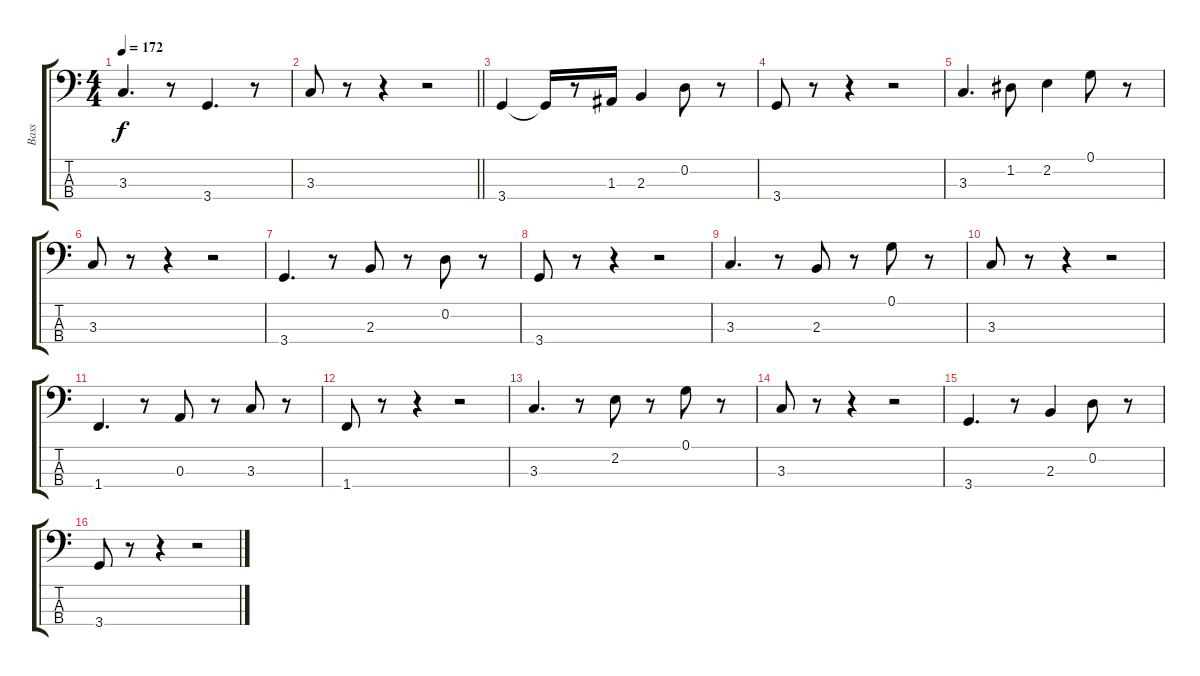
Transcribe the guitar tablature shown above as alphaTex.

\track ("Bass" "Bass") {instrument acousticbass}
\staff {score tabs}
\tuning (G2 D2 A1 E1) {hide}
\ts (4 4)
\tempo 172
\clef f4
\ks c
3.3.4{d dy f} r.8 3.4.4{d} r.8 |
\barLineRight lightlight
3.3.8 r.8 r.4 r.2 |
3.4.4 3.4{t}.16 r.8 1.3.16 2.3.4 0.2.8 r.8 |
3.4.8 r.8 r.4 r.2 |
3.3.4{d} 1.2.8 2.2.4 0.1.8 r.8 |
3.3.8 r.8 r.4 r.2 |
3.4.4{d} r.8 2.3.8 r.8 0.2.8 r.8 |
3.4.8 r.8 r.4 r.2 |
3.3.4{d} r.8 2.3.8 r.8 0.1.8 r.8 |
3.3.8 r.8 r.4 r.2 |
1.4.4{d} r.8 0.3.8 r.8 3.3.8 r.8 |
1.4.8 r.8 r.4 r.2 |
3.3.4{d} r.8 2.2.8 r.8 0.1.8 r.8 |
3.3.8 r.8 r.4 r.2 |
3.4.4{d} r.8 2.3.4 0.2.8 r.8 |
3.4.8 r.8 r.4 r.2
